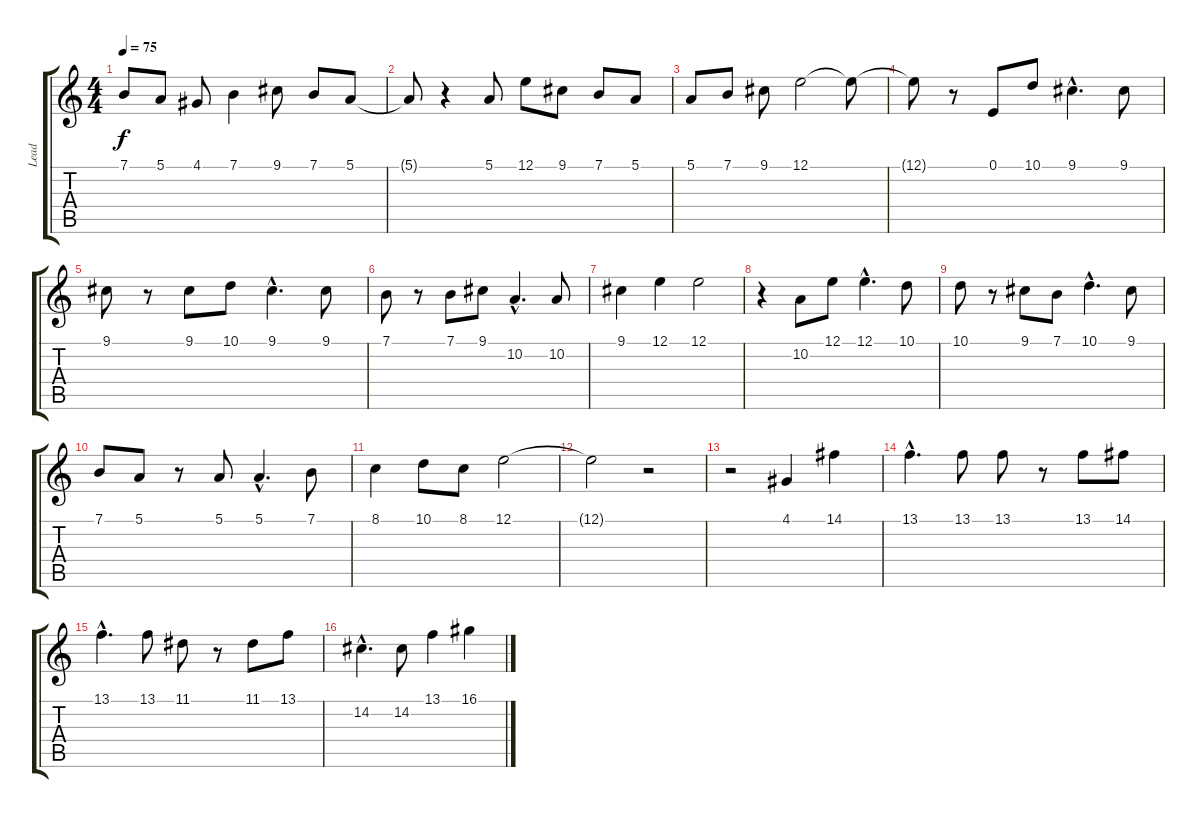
\track ("Lead" "Lead") {instrument panflute}
\staff {score tabs}
\tuning (E4 B3 G3 D3 A2 E2) {hide}
\ts (4 4)
\tempo 75
\clef g2
\ks c
7.1{t}.8{dy f} 5.1.8 4.1.8 7.1.4 9.1.8 7.1.8 5.1.8 |
5.1{t}.8 r.4 5.1.8 12.1.8 9.1.8 7.1.8 5.1.8 |
5.1.8 7.1.8 9.1.8 12.1.2 12.1{t}.8 |
12.1{t}.8 r.8 0.1.8 10.1.8 9.1{hac}.4{d} 9.1.8 |
9.1.8 r.8 9.1.8 10.1.8 9.1{hac}.4{d} 9.1.8 |
7.1.8 r.8 7.1.8 9.1.8 10.2{hac}.4{d} 10.2.8 |
9.1.4 12.1.4 12.1.2 |
r.4 10.2.8 12.1.8 12.1{hac}.4{d} 10.1.8 |
10.1.8 r.8 9.1.8 7.1.8 10.1{hac}.4{d} 9.1.8 |
7.1.8 5.1.8 r.8 5.1.8 5.1{hac}.4{d} 7.1.8 |
8.1.4 10.1.8 8.1.8 12.1.2 |
12.1{t}.2 r.2 |
r.2 4.1.4 14.1.4 |
13.1{hac}.4{d} 13.1.8 13.1.8 r.8 13.1.8 14.1.8 |
13.1{hac}.4{d} 13.1.8 11.1.8 r.8 11.1.8 13.1.8 |
14.2{hac}.4{d} 14.2.8 13.1.4 16.1.4
